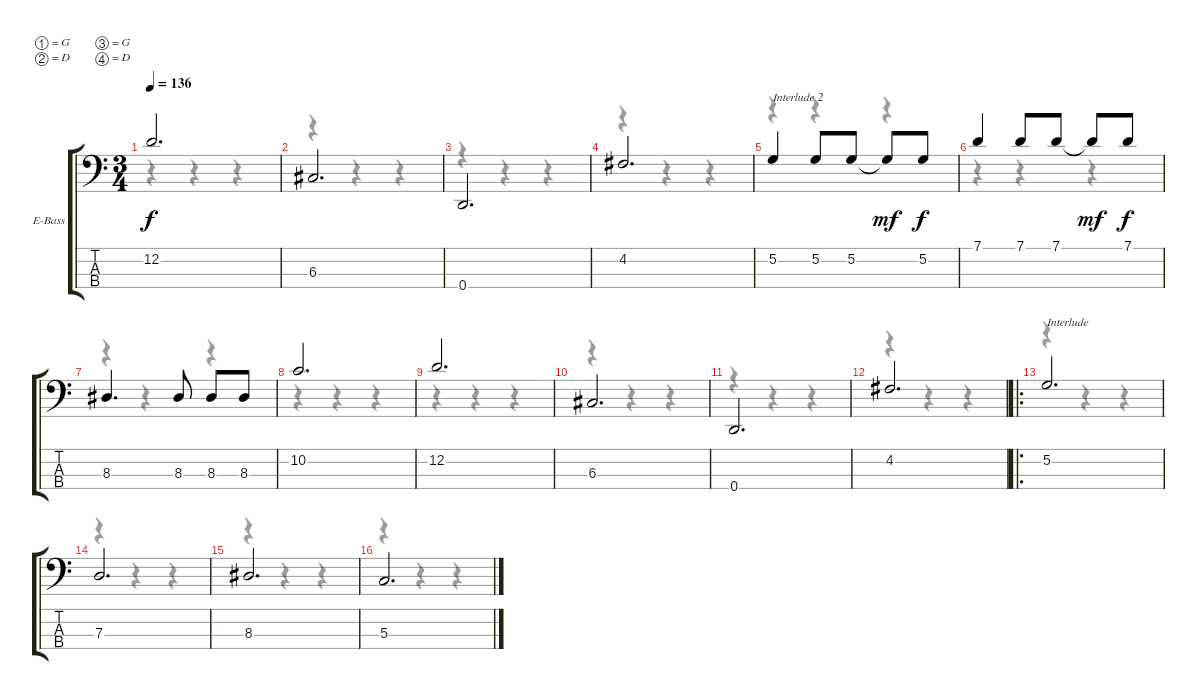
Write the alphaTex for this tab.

\bracketExtendMode groupsimilarinstruments
\firstSystemTrackNameOrientation horizontal
\otherSystemsTrackNameOrientation horizontal
\track ("Bass" "E-Bass") {instrument electricbassfinger}
\staff {score tabs}
\tuning (G2 D2 G1 D1)
\voice
\ts (3 4)
\tempo 136
\clef f4
\ks c
12.2.2{d dy f} |
6.3.2{d} |
0.4.2{d} |
4.2.2{d} |
5.2.4{txt "Interlude 2"} 5.2.8{beam merge} 5.2.8 5.2{t}.8{dy mf beam merge} 5.2.8{dy f} |
7.1.4 7.1.8{beam merge} 7.1.8 7.1{t}.8{dy mf beam merge} 7.1.8{dy f} |
8.3.4{d} 8.3.8 8.3.8{beam merge} 8.3.8 |
10.2.2{d} |
12.2.2{d} |
6.3.2{d} |
0.4.2{d} |
4.2.2{d} |
\ro
5.2.2{d txt "Interlude"} |
7.3.2{d} |
8.3.2{d} |
5.3.2{d}
\voice
\clef f4
\ottava regular
\simile none
\ks c
r.4{dy mf} r.4 r.4 |
r.4 r.4 r.4 |
r.4 r.4 r.4 |
r.4 r.4 r.4 |
r.4 r.4 r.4 |
r.4 r.4 r.4 |
r.4 r.4 r.4 |
r.4 r.4 r.4 |
r.4 r.4 r.4 |
r.4 r.4 r.4 |
r.4 r.4 r.4 |
r.4 r.4 r.4 |
r.4 r.4 r.4 |
r.4 r.4 r.4 |
r.4 r.4 r.4 |
r.4 r.4 r.4
